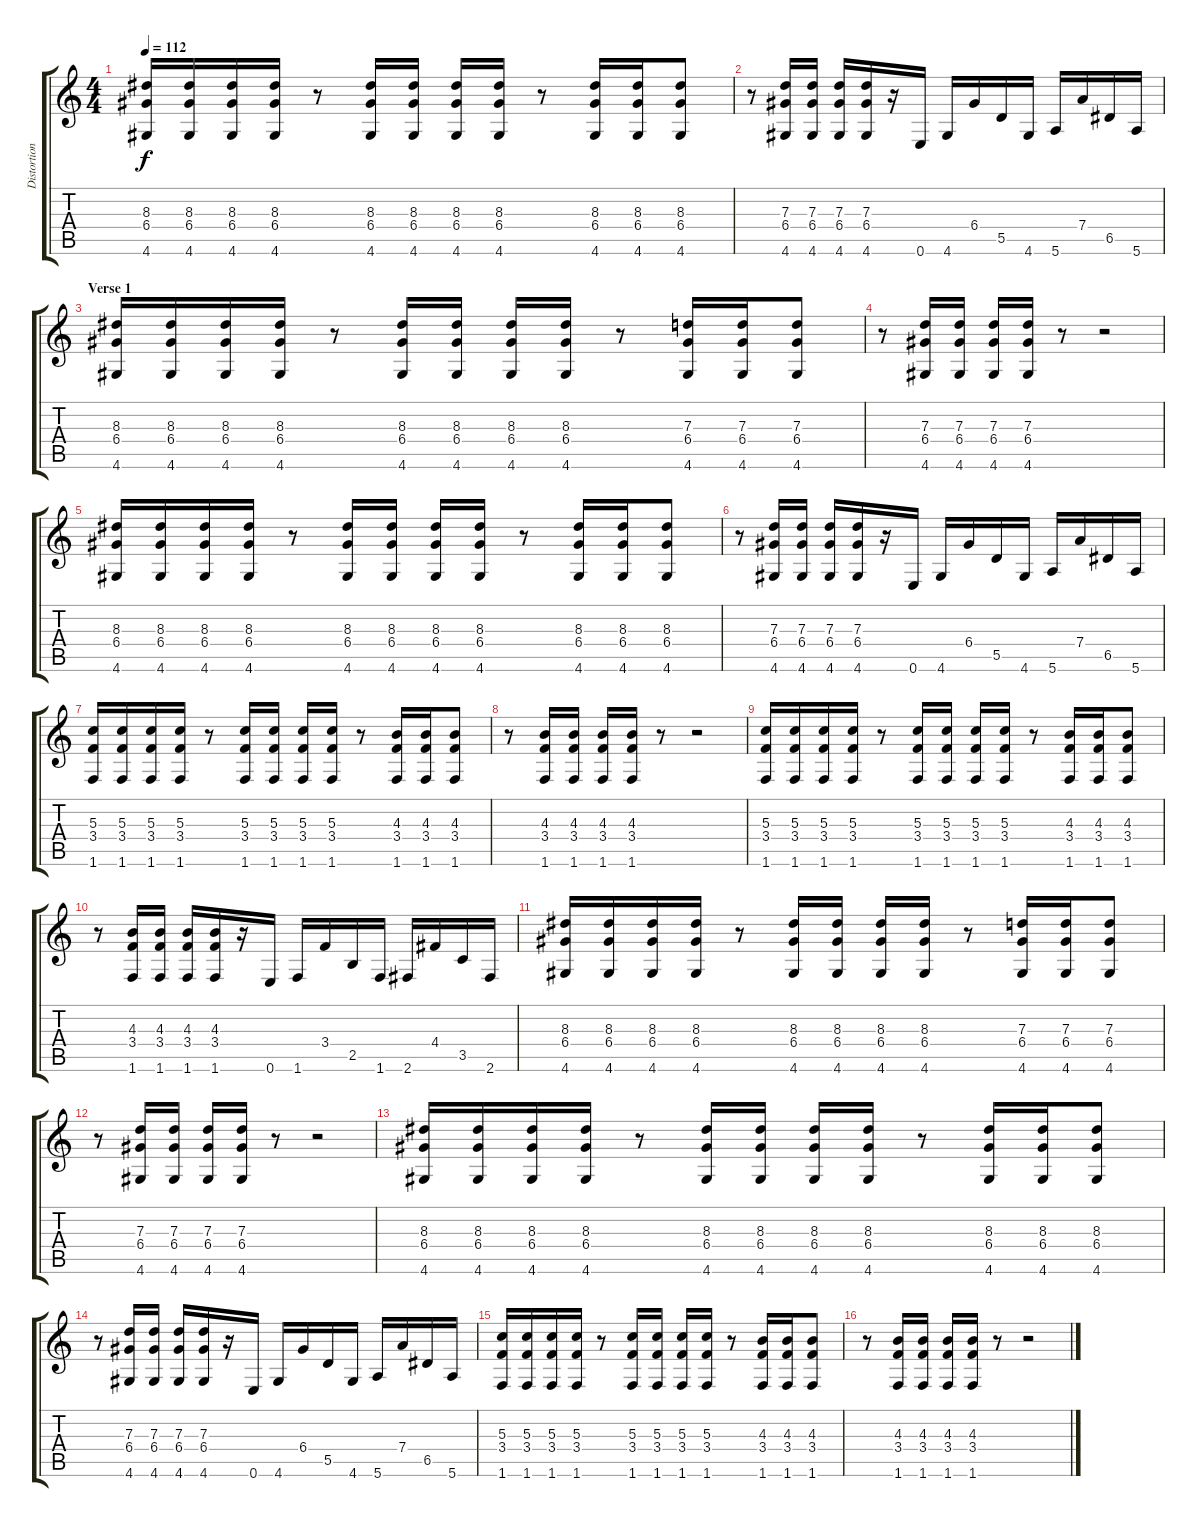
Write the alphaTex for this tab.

\track ("Distortion Guitar" "Distortion") {instrument distortionguitar}
\staff {score tabs}
\tuning (E4 B3 G3 D3 A2 E2) {hide}
\ts (4 4)
\tempo 112
\clef g2
\ks c
(8.3 6.4 4.6).16{dy f instrument distortionguitar} (8.3 6.4 4.6).16 (8.3 6.4 4.6).16 (8.3 6.4 4.6).16 r.8 (8.3 6.4 4.6).16 (8.3 6.4 4.6).16 (8.3 6.4 4.6).16 (8.3 6.4 4.6).16 r.8 (8.3 6.4 4.6).16 (8.3 6.4 4.6).16 (8.3 6.4 4.6).8 |
r.8 (7.3 6.4 4.6).16 (7.3 6.4 4.6).16 (7.3 6.4 4.6).16 (7.3 6.4 4.6).16 r.16 0.6.16 4.6.16 6.4.16 5.5.16 4.6.16 5.6.16 7.4.16 6.5.16 5.6.16 |
\section ("" "Verse 1")
(8.3 6.4 4.6).16 (8.3 6.4 4.6).16 (8.3 6.4 4.6).16 (8.3 6.4 4.6).16 r.8 (8.3 6.4 4.6).16 (8.3 6.4 4.6).16 (8.3 6.4 4.6).16 (8.3 6.4 4.6).16 r.8 (7.3 6.4 4.6).16 (7.3 6.4 4.6).16 (7.3 6.4 4.6).8 |
r.8 (7.3 6.4 4.6).16 (7.3 6.4 4.6).16 (7.3 6.4 4.6).16 (7.3 6.4 4.6).16 r.8 r.2 |
(8.3 6.4 4.6).16 (8.3 6.4 4.6).16 (8.3 6.4 4.6).16 (8.3 6.4 4.6).16 r.8 (8.3 6.4 4.6).16 (8.3 6.4 4.6).16 (8.3 6.4 4.6).16 (8.3 6.4 4.6).16 r.8 (8.3 6.4 4.6).16 (8.3 6.4 4.6).16 (8.3 6.4 4.6).8 |
r.8 (7.3 6.4 4.6).16 (7.3 6.4 4.6).16 (7.3 6.4 4.6).16 (7.3 6.4 4.6).16 r.16 0.6.16 4.6.16 6.4.16 5.5.16 4.6.16 5.6.16 7.4.16 6.5.16 5.6.16 |
(5.3 3.4 1.6).16 (5.3 3.4 1.6).16 (5.3 3.4 1.6).16 (5.3 3.4 1.6).16 r.8 (5.3 3.4 1.6).16 (5.3 3.4 1.6).16 (5.3 3.4 1.6).16 (5.3 3.4 1.6).16 r.8 (4.3 3.4 1.6).16 (4.3 3.4 1.6).16 (4.3 3.4 1.6).8 |
r.8 (4.3 3.4 1.6).16 (4.3 3.4 1.6).16 (4.3 3.4 1.6).16 (4.3 3.4 1.6).16 r.8 r.2 |
(5.3 3.4 1.6).16 (5.3 3.4 1.6).16 (5.3 3.4 1.6).16 (5.3 3.4 1.6).16 r.8 (5.3 3.4 1.6).16 (5.3 3.4 1.6).16 (5.3 3.4 1.6).16 (5.3 3.4 1.6).16 r.8 (4.3 3.4 1.6).16 (4.3 3.4 1.6).16 (4.3 3.4 1.6).8 |
r.8 (4.3 3.4 1.6).16 (4.3 3.4 1.6).16 (4.3 3.4 1.6).16 (4.3 3.4 1.6).16 r.16 0.6.16 1.6.16 3.4.16 2.5.16 1.6.16 2.6.16 4.4.16 3.5.16 2.6.16 |
(8.3 6.4 4.6).16 (8.3 6.4 4.6).16 (8.3 6.4 4.6).16 (8.3 6.4 4.6).16 r.8 (8.3 6.4 4.6).16 (8.3 6.4 4.6).16 (8.3 6.4 4.6).16 (8.3 6.4 4.6).16 r.8 (7.3 6.4 4.6).16 (7.3 6.4 4.6).16 (7.3 6.4 4.6).8 |
r.8 (7.3 6.4 4.6).16 (7.3 6.4 4.6).16 (7.3 6.4 4.6).16 (7.3 6.4 4.6).16 r.8 r.2 |
(8.3 6.4 4.6).16 (8.3 6.4 4.6).16 (8.3 6.4 4.6).16 (8.3 6.4 4.6).16 r.8 (8.3 6.4 4.6).16 (8.3 6.4 4.6).16 (8.3 6.4 4.6).16 (8.3 6.4 4.6).16 r.8 (8.3 6.4 4.6).16 (8.3 6.4 4.6).16 (8.3 6.4 4.6).8 |
r.8 (7.3 6.4 4.6).16 (7.3 6.4 4.6).16 (7.3 6.4 4.6).16 (7.3 6.4 4.6).16 r.16 0.6.16 4.6.16 6.4.16 5.5.16 4.6.16 5.6.16 7.4.16 6.5.16 5.6.16 |
(5.3 3.4 1.6).16 (5.3 3.4 1.6).16 (5.3 3.4 1.6).16 (5.3 3.4 1.6).16 r.8 (5.3 3.4 1.6).16 (5.3 3.4 1.6).16 (5.3 3.4 1.6).16 (5.3 3.4 1.6).16 r.8 (4.3 3.4 1.6).16 (4.3 3.4 1.6).16 (4.3 3.4 1.6).8 |
r.8 (4.3 3.4 1.6).16 (4.3 3.4 1.6).16 (4.3 3.4 1.6).16 (4.3 3.4 1.6).16 r.8 r.2
